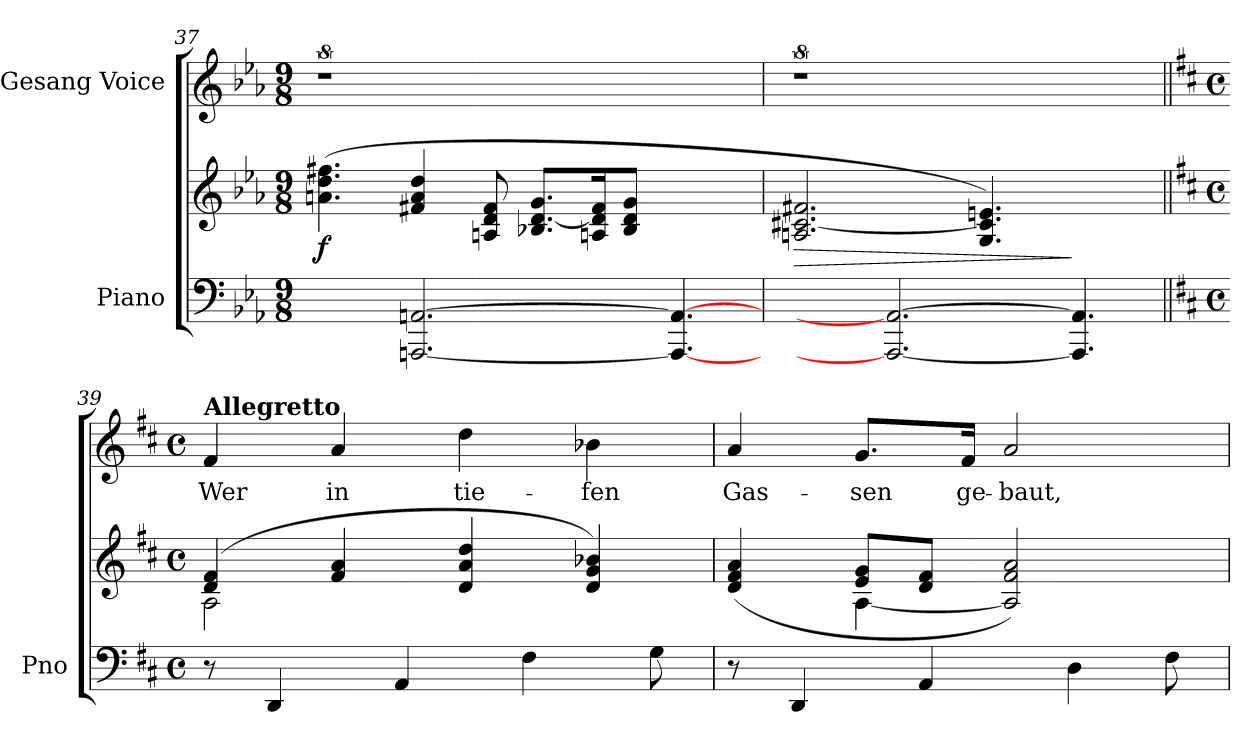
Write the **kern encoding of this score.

**kern	**kern	**dynam	**kern	**text
*part2	*part2	*part2	*part1	*part1
*staff3	*staff2	*staff2/3	*staff1	*staff1
*I"Piano	*	*	*I"Gesang Voice	*
*I'Pno	*	*	*	*
*clefF4	*clefG2	*	*clefG2	*
*k[b-e-a-]	*k[b-e-a-]	*	*k[b-e-a-]	*
*M9/8	*M9/8	*	*M9/8	*
=37	=37	=37	=37	=37
!	!	!LO:DY:b	!	!
4.ryy	(4.an\ 4.dd\ 4.ff#X\	f	8%9r	.
[2.AAAn/ [2.AAn/	4f#X/ 4a/ 4dd/	.	.	.
.	8An/ 8d/ 8f#/	.	.	.
.	8.B-X/ [<8.d/ 8.g/L	.	.	.
.	16An/ 16d/] 16f#/K	.	.	.
.	8B-/ 8d/ 8g/J	.	.	.
4.AAA/_ 4.AA/_	4.ryy	.	4.ryy	.
=38	=38	=38	=38	=38
!	!	!LO:HP:b	!	!
4.ryy	2.An/ [<2.c#X/ 2.f#X/	>	8%9r	.
2.AAA/_ 2.AA/_	.	.	.	.
.	4.G/ 4.c#/] 4.en/)	.	.	.
4.AAA/] 4.AA/]	4.ryy	]	4.ryy	.
=39||	=39||	=39||	=39||	=39||
*k[f#c#]	*k[f#c#]	*	*k[f#c#]	*
*M4/4	*M4/4	*	*M4/4	*
*met(c)	*met(c)	*	*met(c)	*
*	*^	*	*	*
!	!	!	!	!LO:TX:a:B:t=Allegretto	!
8r	(4d/ 4f#/	2A\	.	4f#/	Wer
4DD/	.	.	.	.	.
.	4f#/ 4a/	.	.	4a/	in
4AA/	.	.	.	.	.
.	4d/ 4a/ 4dd/	2ryy	.	4dd\	tie-
4F#\	.	.	.	.	.
.	4d/ 4g/ 4b-X/)	.	.	4b-X\	-fen
8G\	.	.	.	.	.
=40	=40	=40	=40	=40	=40
8r	(4d/ 4f#/ 4a/	4ryy	.	4a/	Gas-
4DD/	.	.	.	.	.
.	8e/ 8g/L	[4A\	.	8.g/L	-sen
4AA/	8d/ 8f#/J	.	.	.	.
.	.	.	.	16f#/Jk	ge-
.	2A/] 2f#/ 2a/)	2ryy	.	2a/	-baut,
4D\	.	.	.	.	.
8F#\	.	.	.	.	.
*	*v	*v	*	*	*
=	=	=	=	=
*-	*-	*-	*-	*-
